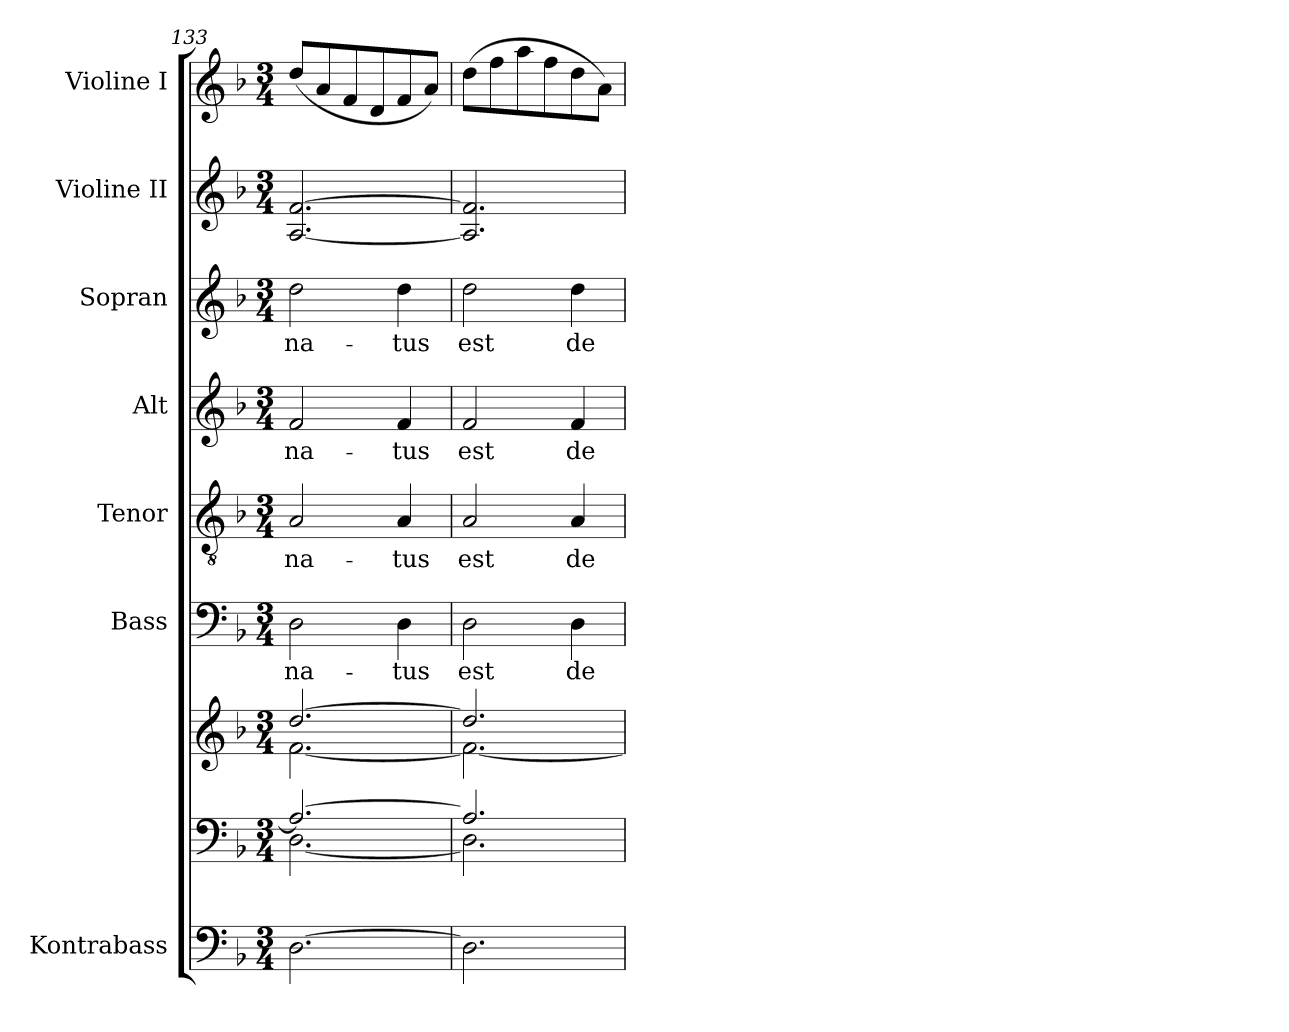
**kern	**kern	**kern	**kern	**text	**kern	**text	**kern	**text	**kern	**text	**kern	**kern
*part8	*part7	*part7	*part6	*part6	*part5	*part5	*part4	*part4	*part3	*part3	*part2	*part1
*staff9	*staff8	*staff7	*staff6	*staff6	*staff5	*staff5	*staff4	*staff4	*staff3	*staff3	*staff2	*staff1
*I"Kontrabass	*	*	*I"Bass	*	*I"Tenor	*	*I"Alt	*	*I"Sopran	*	*I"Violine II	*I"Violine I
*I'Kb.	*	*	*I'B.	*	*I'T.	*	*I'A.	*	*I'S.	*	*I'Vl. II	*I'Vl. I
*clefF4	*clefF4	*clefG2	*clefF4	*	*clefGv2	*	*clefG2	*	*clefG2	*	*clefG2	*clefG2
*ITrd7c12	*	*	*	*	*	*	*	*	*	*	*	*
*k[b-]	*k[b-]	*k[b-]	*k[b-]	*	*k[b-]	*	*k[b-]	*	*k[b-]	*	*k[b-]	*k[b-]
*F:	*F:	*F:	*F:	*	*F:	*	*F:	*	*F:	*	*F:	*F:
*M3/4	*M3/4	*M3/4	*M3/4	*	*M3/4	*	*M3/4	*	*M3/4	*	*M3/4	*M3/4
=133	=133	=133	=133	=133	=133	=133	=133	=133	=133	=133	=133	=133
*	*^	*^	*	*	*	*	*	*	*	*	*	*
!	!	!	!	!	!	!LO:LY:b	!	!LO:LY:b	!	!LO:LY:b	!	!LO:LY:b	!	!
[2.DD\	2.A/_	[<2.D\	[>2.dd/	[<2.f\	2D\	-na-	2A/	-na-	2f/	-na-	2dd\	-na-	[2.A/ [2.f/	(<8dd/L
.	.	.	.	.	.	.	.	.	.	.	.	.	.	8a/
.	.	.	.	.	.	.	.	.	.	.	.	.	.	8f/
.	.	.	.	.	.	.	.	.	.	.	.	.	.	8d/
!	!	!	!	!	!	!LO:LY:b	!	!LO:LY:b	!	!LO:LY:b	!	!LO:LY:b	!	!
.	.	.	.	.	4D\	-tus	4A/	-tus	4f/	-tus	4dd\	-tus	.	8f/
.	.	.	.	.	.	.	.	.	.	.	.	.	.	8a/J)
=134	=134	=134	=134	=134	=134	=134	=134	=134	=134	=134	=134	=134	=134	=134
!	!	!	!	!	!	!LO:LY:b	!	!LO:LY:b	!	!LO:LY:b	!	!LO:LY:b	!	!
2.DD\]	2.A/]	2.D\]	2.dd/]	2.f\_	2D\	est	2A/	est	2f/	est	2dd\	est	2.A/] 2.f/]	(>8dd\L
.	.	.	.	.	.	.	.	.	.	.	.	.	.	8ff\
.	.	.	.	.	.	.	.	.	.	.	.	.	.	8aa\
.	.	.	.	.	.	.	.	.	.	.	.	.	.	8ff\
!	!	!	!	!	!	!LO:LY:b	!	!LO:LY:b	!	!LO:LY:b	!	!LO:LY:b	!	!
.	.	.	.	.	4D\	de	4A/	de	4f/	de	4dd\	de	.	8dd\
.	.	.	.	.	.	.	.	.	.	.	.	.	.	8a\J)
*	*v	*v	*	*	*	*	*	*	*	*	*	*	*	*
*	*	*v	*v	*	*	*	*	*	*	*	*	*	*
=	=	=	=	=	=	=	=	=	=	=	=	=
*-	*-	*-	*-	*-	*-	*-	*-	*-	*-	*-	*-	*-
